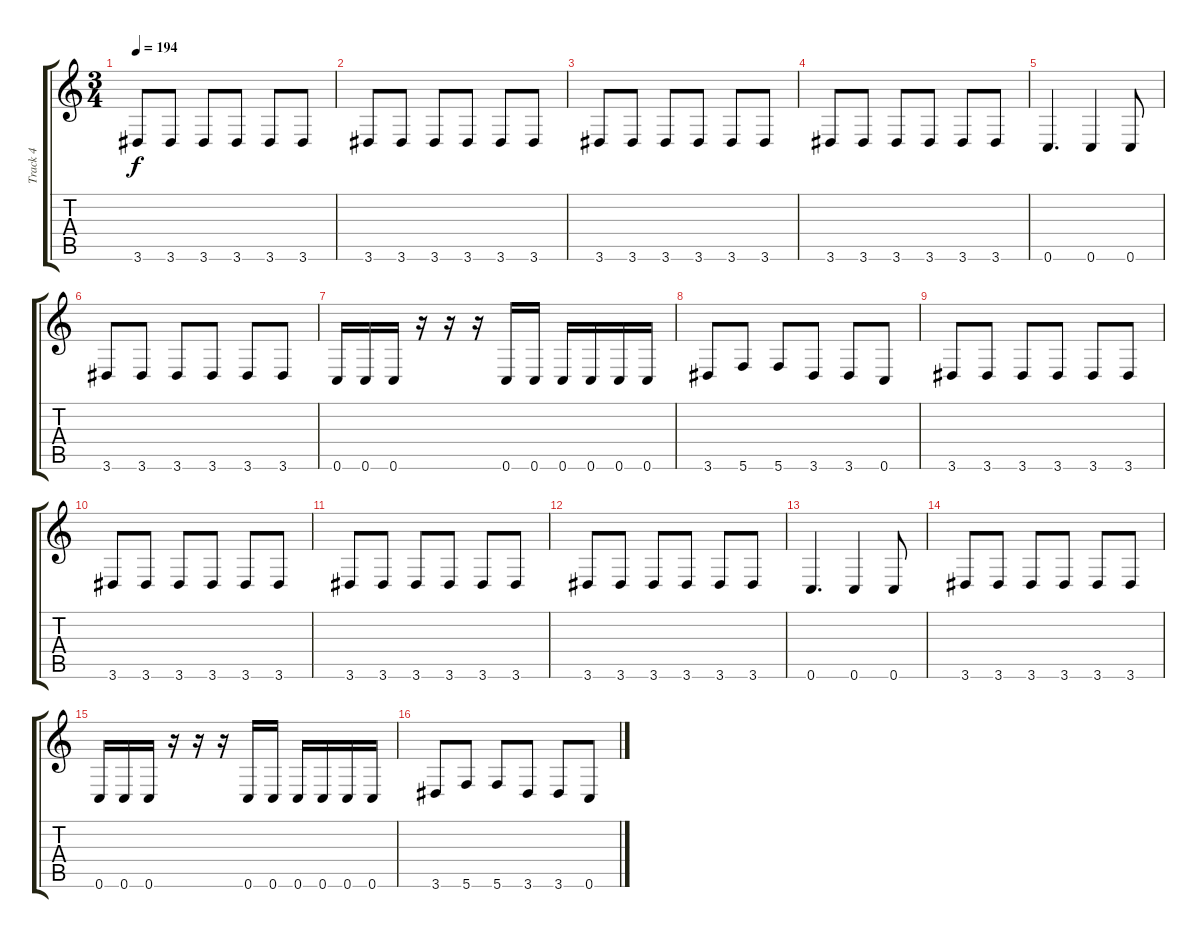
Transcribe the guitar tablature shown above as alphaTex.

\track ("Track 4" "Track 4") {instrument electricbassfinger}
\staff {score tabs}
\tuning (D4 A3 F3 C3 G2 C2) {hide}
\ts (3 4)
\tempo 194
\clef g2
\ks c
3.6.8{dy f} 3.6.8 3.6.8 3.6.8 3.6.8 3.6.8 |
3.6.8 3.6.8 3.6.8 3.6.8 3.6.8 3.6.8 |
3.6.8 3.6.8 3.6.8 3.6.8 3.6.8 3.6.8 |
3.6.8 3.6.8 3.6.8 3.6.8 3.6.8 3.6.8 |
0.6.4{d} 0.6.4 0.6.8 |
3.6.8 3.6.8 3.6.8 3.6.8 3.6.8 3.6.8 |
0.6.16 0.6.16 0.6.16 r.16 r.16 r.16 0.6.16 0.6.16 0.6.16 0.6.16 0.6.16 0.6.16 |
3.6.8 5.6.8 5.6.8 3.6.8 3.6.8 0.6.8 |
3.6.8 3.6.8 3.6.8 3.6.8 3.6.8 3.6.8 |
3.6.8 3.6.8 3.6.8 3.6.8 3.6.8 3.6.8 |
3.6.8 3.6.8 3.6.8 3.6.8 3.6.8 3.6.8 |
3.6.8 3.6.8 3.6.8 3.6.8 3.6.8 3.6.8 |
0.6.4{d} 0.6.4 0.6.8 |
3.6.8 3.6.8 3.6.8 3.6.8 3.6.8 3.6.8 |
0.6.16 0.6.16 0.6.16 r.16 r.16 r.16 0.6.16 0.6.16 0.6.16 0.6.16 0.6.16 0.6.16 |
3.6.8 5.6.8 5.6.8 3.6.8 3.6.8 0.6.8
